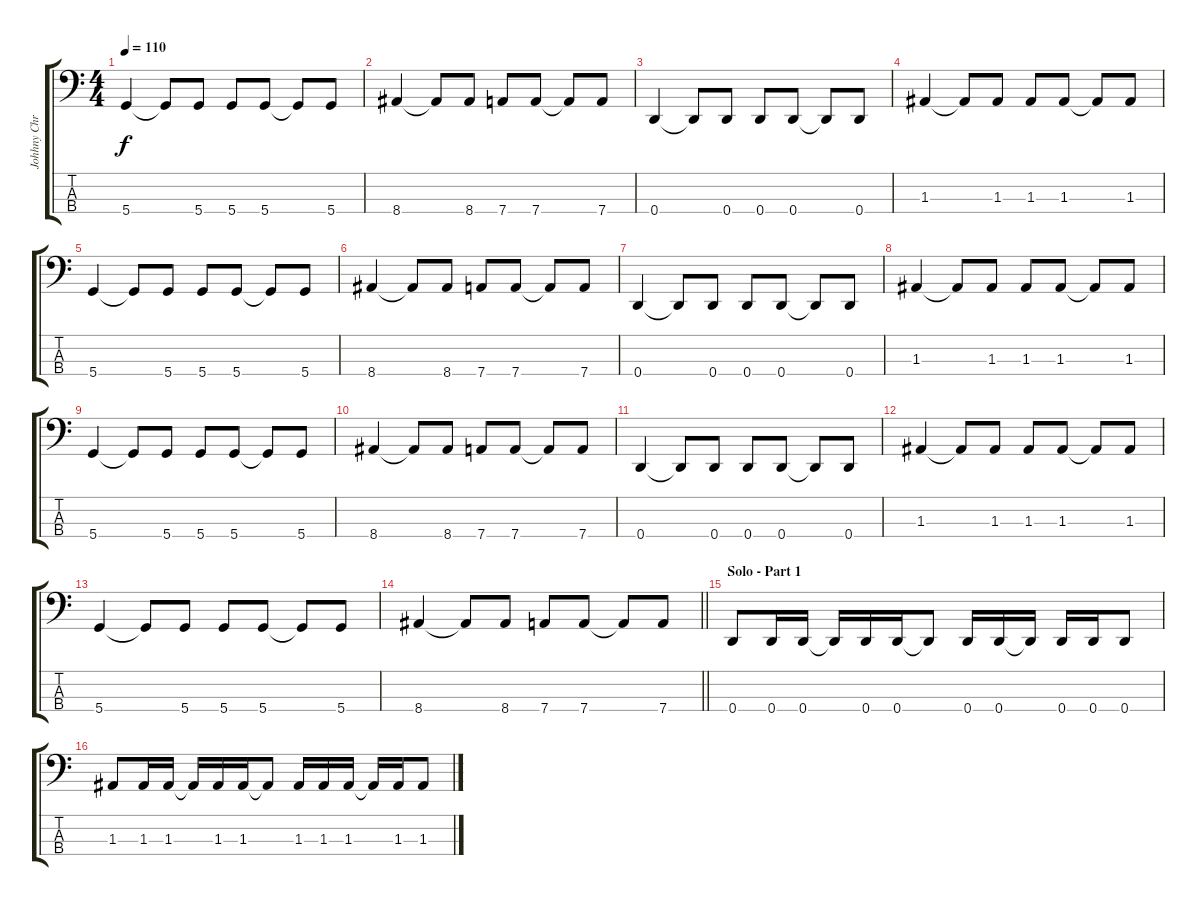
\track ("Johhny Christ - Bass" "Johhny Chr") {instrument electricbasspick}
\staff {score tabs}
\tuning (G2 D2 A1 D1) {hide}
\ts (4 4)
\tempo 110
\clef f4
\ks c
5.4.4{dy f} 5.4{t}.8 5.4.8 5.4.8 5.4.8 5.4{t}.8 5.4.8 |
8.4.4 8.4{t}.8 8.4.8 7.4.8 7.4.8 7.4{t}.8 7.4.8 |
0.4.4 0.4{t}.8 0.4.8 0.4.8 0.4.8 0.4{t}.8 0.4.8 |
1.3.4 1.3{t}.8 1.3.8 1.3.8 1.3.8 1.3{t}.8 1.3.8 |
5.4.4 5.4{t}.8 5.4.8 5.4.8 5.4.8 5.4{t}.8 5.4.8 |
8.4.4 8.4{t}.8 8.4.8 7.4.8 7.4.8 7.4{t}.8 7.4.8 |
0.4.4 0.4{t}.8 0.4.8 0.4.8 0.4.8 0.4{t}.8 0.4.8 |
1.3.4 1.3{t}.8 1.3.8 1.3.8 1.3.8 1.3{t}.8 1.3.8 |
5.4.4 5.4{t}.8 5.4.8 5.4.8 5.4.8 5.4{t}.8 5.4.8 |
8.4.4 8.4{t}.8 8.4.8 7.4.8 7.4.8 7.4{t}.8 7.4.8 |
0.4.4 0.4{t}.8 0.4.8 0.4.8 0.4.8 0.4{t}.8 0.4.8 |
1.3.4 1.3{t}.8 1.3.8 1.3.8 1.3.8 1.3{t}.8 1.3.8 |
5.4.4 5.4{t}.8 5.4.8 5.4.8 5.4.8 5.4{t}.8 5.4.8 |
\barLineRight lightlight
8.4.4 8.4{t}.8 8.4.8 7.4.8 7.4.8 7.4{t}.8 7.4.8 |
\section ("" "Solo - Part 1")
0.4.8 0.4.16 0.4.16 0.4{t}.16 0.4.16 0.4.16 0.4{t}.8 0.4.16 0.4.16 0.4{t}.16 0.4.16 0.4.16 0.4.8 |
1.3.8 1.3.16 1.3.16 1.3{t}.16 1.3.16 1.3.16 1.3{t}.8 1.3.16 1.3.16 1.3.16 1.3{t}.16 1.3.16 1.3.8
